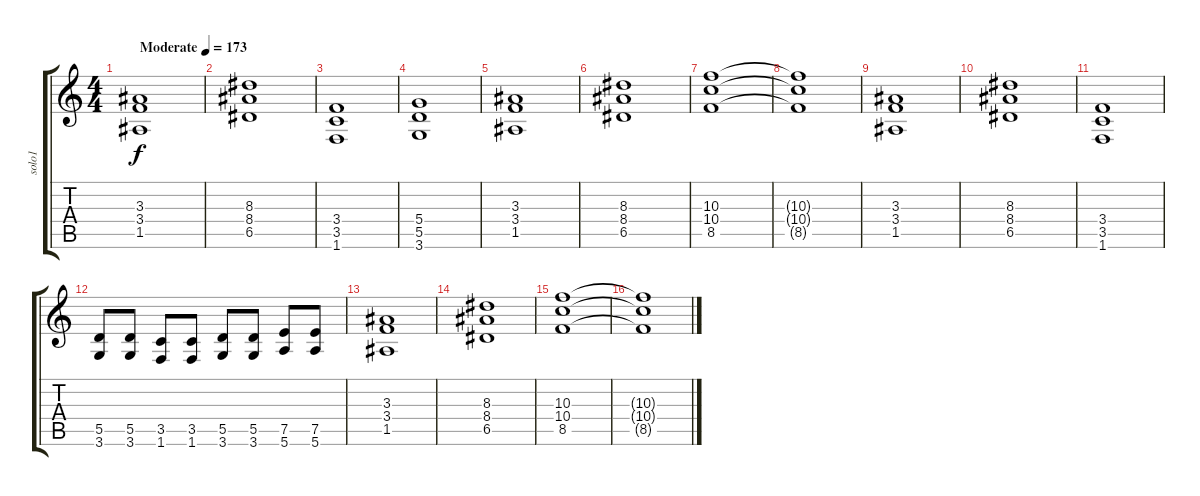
\track ("solo1" "solo1") {instrument distortionguitar}
\staff {score tabs}
\tuning (E4 B3 G3 D3 A2 E2) {hide}
\ts (4 4)
\tempo (173 "Moderate")
\clef g2
\ks c
(3.3 3.4 1.5).1{dy f instrument distortionguitar} |
(8.3 8.4 6.5).1 |
(3.4 3.5 1.6).1 |
(5.4 5.5 3.6).1 |
(3.3 3.4 1.5).1 |
(8.3 8.4 6.5).1 |
(10.3 10.4 8.5).1 |
(10.3{t} 10.4{t} 8.5{t}).1 |
(3.3 3.4 1.5).1 |
(8.3 8.4 6.5).1 |
(3.4 3.5 1.6).1 |
(5.5 3.6).8 (5.5 3.6).8 (3.5 1.6).8 (3.5 1.6).8 (5.5 3.6).8 (5.5 3.6).8 (7.5 5.6).8 (7.5 5.6).8 |
(3.3 3.4 1.5).1 |
(8.3 8.4 6.5).1 |
(10.3 10.4 8.5).1 |
(10.3{t} 10.4{t} 8.5{t}).1
